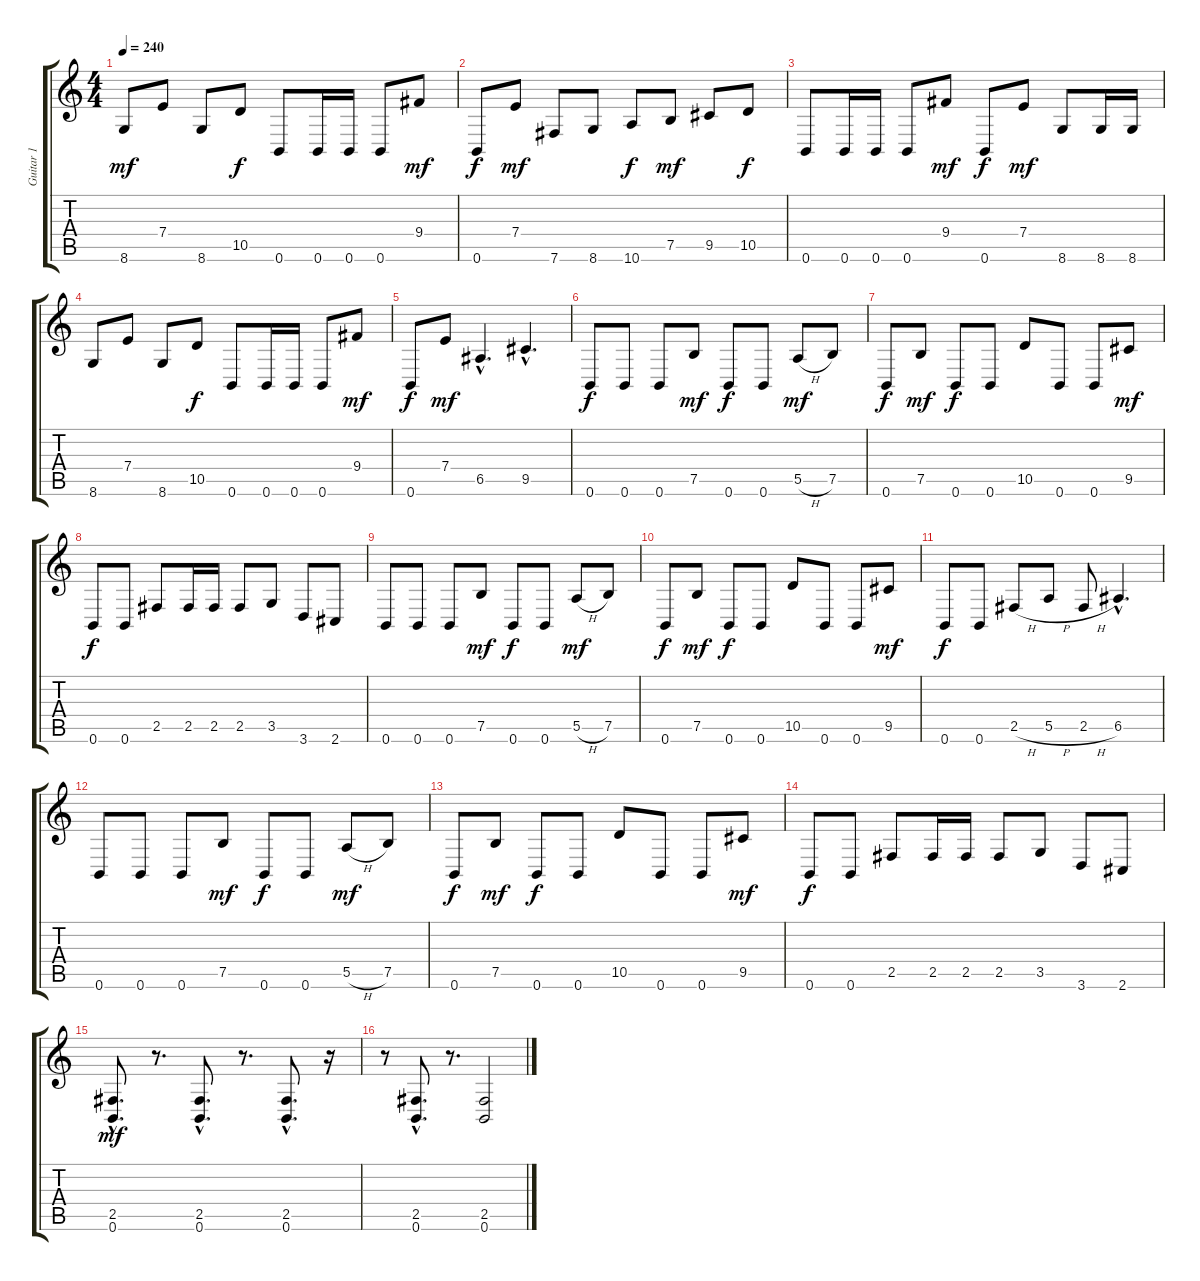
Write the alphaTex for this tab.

\track ("Guitar 1" "Guitar 1") {instrument overdrivenguitar}
\staff {score tabs}
\tuning (B3 Gb3 D3 A2 E2 B1) {hide}
\ts (4 4)
\tempo 240
\clef g2
\ks c
8.6.8{dy mf} 7.4.8 8.6.8 10.5.8{dy f} 0.6.8 0.6.16 0.6.16 0.6.8 9.4.8{dy mf} |
0.6.8{dy f} 7.4.8{dy mf} 7.6.8 8.6.8 10.6.8{dy f} 7.5.8{dy mf} 9.5.8 10.5.8{dy f} |
0.6.8 0.6.16 0.6.16 0.6.8 9.4.8{dy mf} 0.6.8{dy f} 7.4.8{dy mf} 8.6.8 8.6.16 8.6.16 |
8.6.8 7.4.8 8.6.8 10.5.8{dy f} 0.6.8 0.6.16 0.6.16 0.6.8 9.4.8{dy mf} |
0.6.8{dy f} 7.4.8{dy mf} 6.5{hac}.4{d} 9.5{hac}.4{d} |
0.6.8{dy f} 0.6.8 0.6.8 7.5.8{dy mf} 0.6.8{dy f} 0.6.8 5.5{h}.8{dy mf} 7.5.8 |
0.6.8{dy f} 7.5.8{dy mf} 0.6.8{dy f} 0.6.8 10.5.8 0.6.8 0.6.8 9.5.8{dy mf} |
0.6.8{dy f} 0.6.8 2.5.8 2.5.16 2.5.16 2.5.8 3.5.8 3.6.8 2.6.8 |
0.6.8 0.6.8 0.6.8 7.5.8{dy mf} 0.6.8{dy f} 0.6.8 5.5{h}.8{dy mf} 7.5.8 |
0.6.8{dy f} 7.5.8{dy mf} 0.6.8{dy f} 0.6.8 10.5.8 0.6.8 0.6.8 9.5.8{dy mf} |
0.6.8{dy f} 0.6.8 2.5{h}.8 5.5{h}.8 2.5{h}.8 6.5{hac}.4{d} |
0.6.8 0.6.8 0.6.8 7.5.8{dy mf} 0.6.8{dy f} 0.6.8 5.5{h}.8{dy mf} 7.5.8 |
0.6.8{dy f} 7.5.8{dy mf} 0.6.8{dy f} 0.6.8 10.5.8 0.6.8 0.6.8 9.5.8{dy mf} |
0.6.8{dy f} 0.6.8 2.5.8 2.5.16 2.5.16 2.5.8 3.5.8 3.6.8 2.6.8 |
(2.5{hac} 0.6{hac}).8{d dy mf} r.8{d} (2.5{hac} 0.6{hac}).8{d} r.8{d} (2.5{hac} 0.6{hac}).8{d} r.16 |
r.8 (2.5{hac} 0.6{hac}).8{d} r.8{d} (2.5 0.6).2
